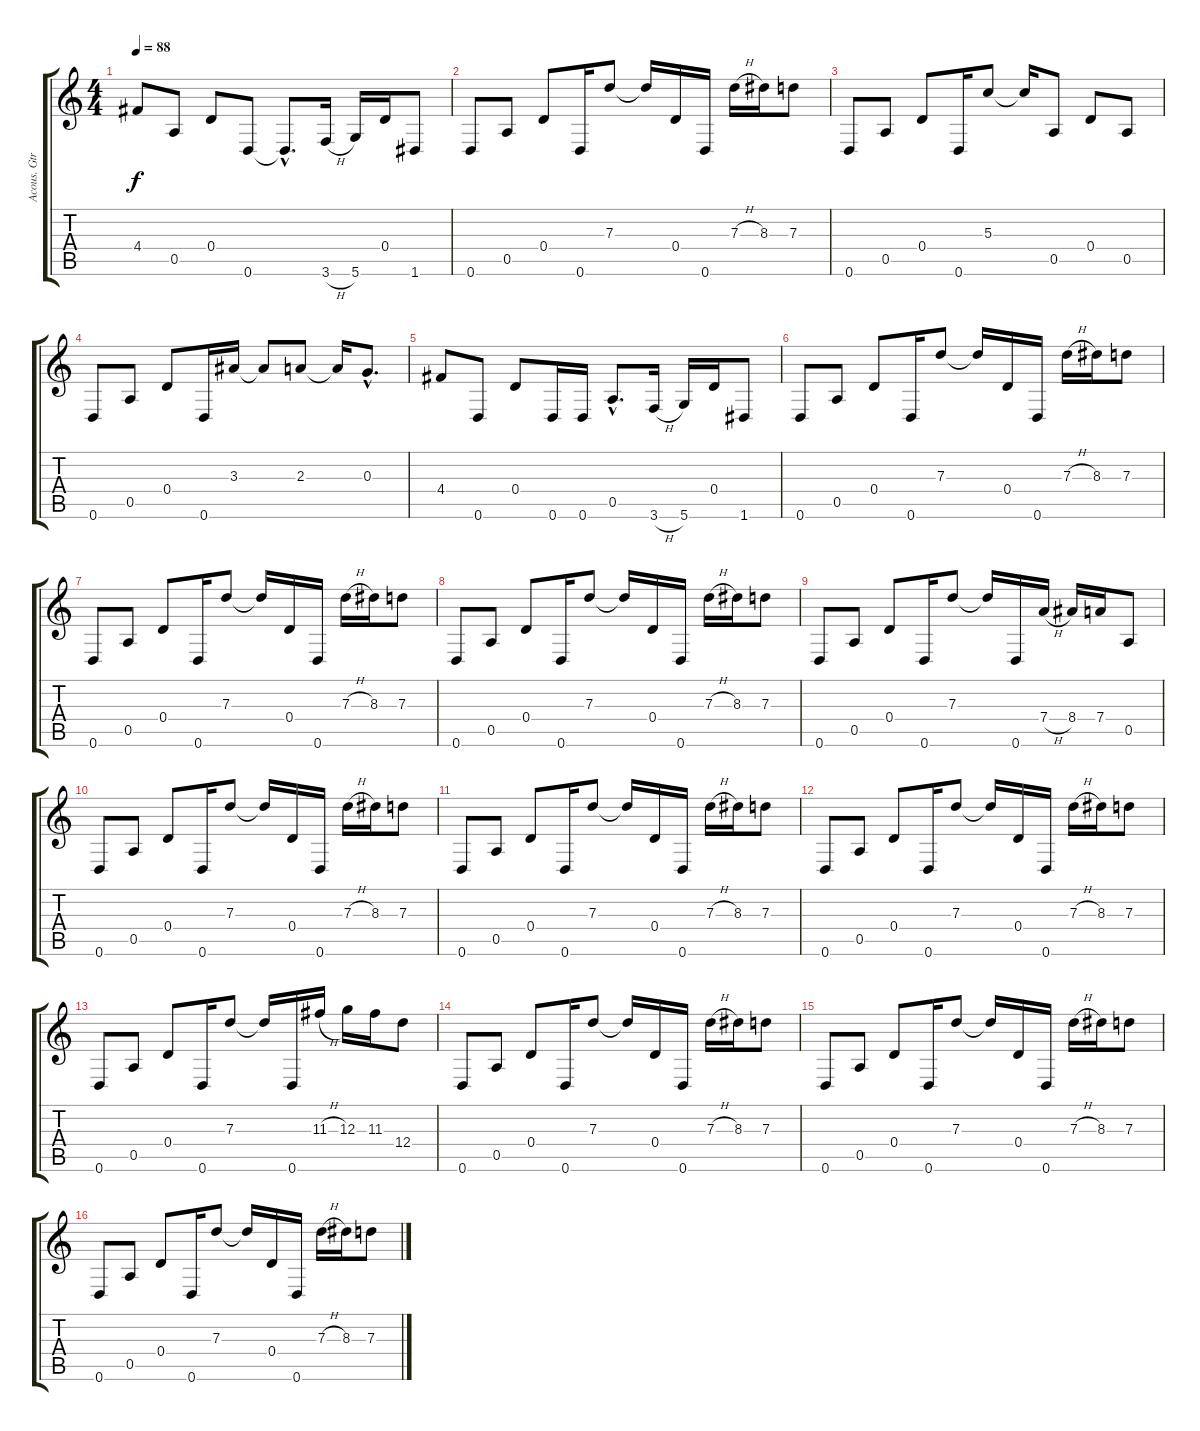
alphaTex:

\track ("Acous. Gtr." "Acous. Gtr") {instrument acousticguitarsteel}
\staff {score tabs}
\tuning (E4 B3 G3 D3 A2 D2) {hide}
\ts (4 4)
\tempo 88
\clef g2
\ks c
4.4.8{dy f} 0.5.8 0.4.8 0.6.8 0.6{hac t}.8{d} 3.6{h}.16 5.6.16 0.4.16 1.6.8 |
0.6.8 0.5.8 0.4.8 0.6.16 7.3.8 7.3{t}.16 0.4.16 0.6.16 7.3{h}.16 8.3.16 7.3.8 |
0.6.8 0.5.8 0.4.8 0.6.16 5.3.8 5.3{t}.16 0.5.8 0.4.8 0.5.8 |
0.6.8 0.5.8 0.4.8 0.6.16 3.3.16 3.3{t}.8 2.3.8 2.3{t}.16 0.3{hac}.8{d} |
4.4.8 0.6.8 0.4.8 0.6.16 0.6.16 0.5{hac}.8{d} 3.6{h}.16 5.6.16 0.4.16 1.6.8 |
0.6.8 0.5.8 0.4.8 0.6.16 7.3.8 7.3{t}.16 0.4.16 0.6.16 7.3{h}.16 8.3.16 7.3.8 |
0.6.8 0.5.8 0.4.8 0.6.16 7.3.8 7.3{t}.16 0.4.16 0.6.16 7.3{h}.16 8.3.16 7.3.8 |
0.6.8 0.5.8 0.4.8 0.6.16 7.3.8 7.3{t}.16 0.4.16 0.6.16 7.3{h}.16 8.3.16 7.3.8 |
0.6.8 0.5.8 0.4.8 0.6.16 7.3.8 7.3{t}.16 0.6.16 7.4{h}.16 8.4.16 7.4.16 0.5.8 |
0.6.8 0.5.8 0.4.8 0.6.16 7.3.8 7.3{t}.16 0.4.16 0.6.16 7.3{h}.16 8.3.16 7.3.8 |
0.6.8 0.5.8 0.4.8 0.6.16 7.3.8 7.3{t}.16 0.4.16 0.6.16 7.3{h}.16 8.3.16 7.3.8 |
0.6.8 0.5.8 0.4.8 0.6.16 7.3.8 7.3{t}.16 0.4.16 0.6.16 7.3{h}.16 8.3.16 7.3.8 |
0.6.8 0.5.8 0.4.8 0.6.16 7.3.8 7.3{t}.16 0.6.16 11.3{h}.16 12.3.16 11.3.16 12.4.8 |
0.6.8 0.5.8 0.4.8 0.6.16 7.3.8 7.3{t}.16 0.4.16 0.6.16 7.3{h}.16 8.3.16 7.3.8 |
0.6.8 0.5.8 0.4.8 0.6.16 7.3.8 7.3{t}.16 0.4.16 0.6.16 7.3{h}.16 8.3.16 7.3.8 |
0.6.8 0.5.8 0.4.8 0.6.16 7.3.8 7.3{t}.16 0.4.16 0.6.16 7.3{h}.16 8.3.16 7.3.8
